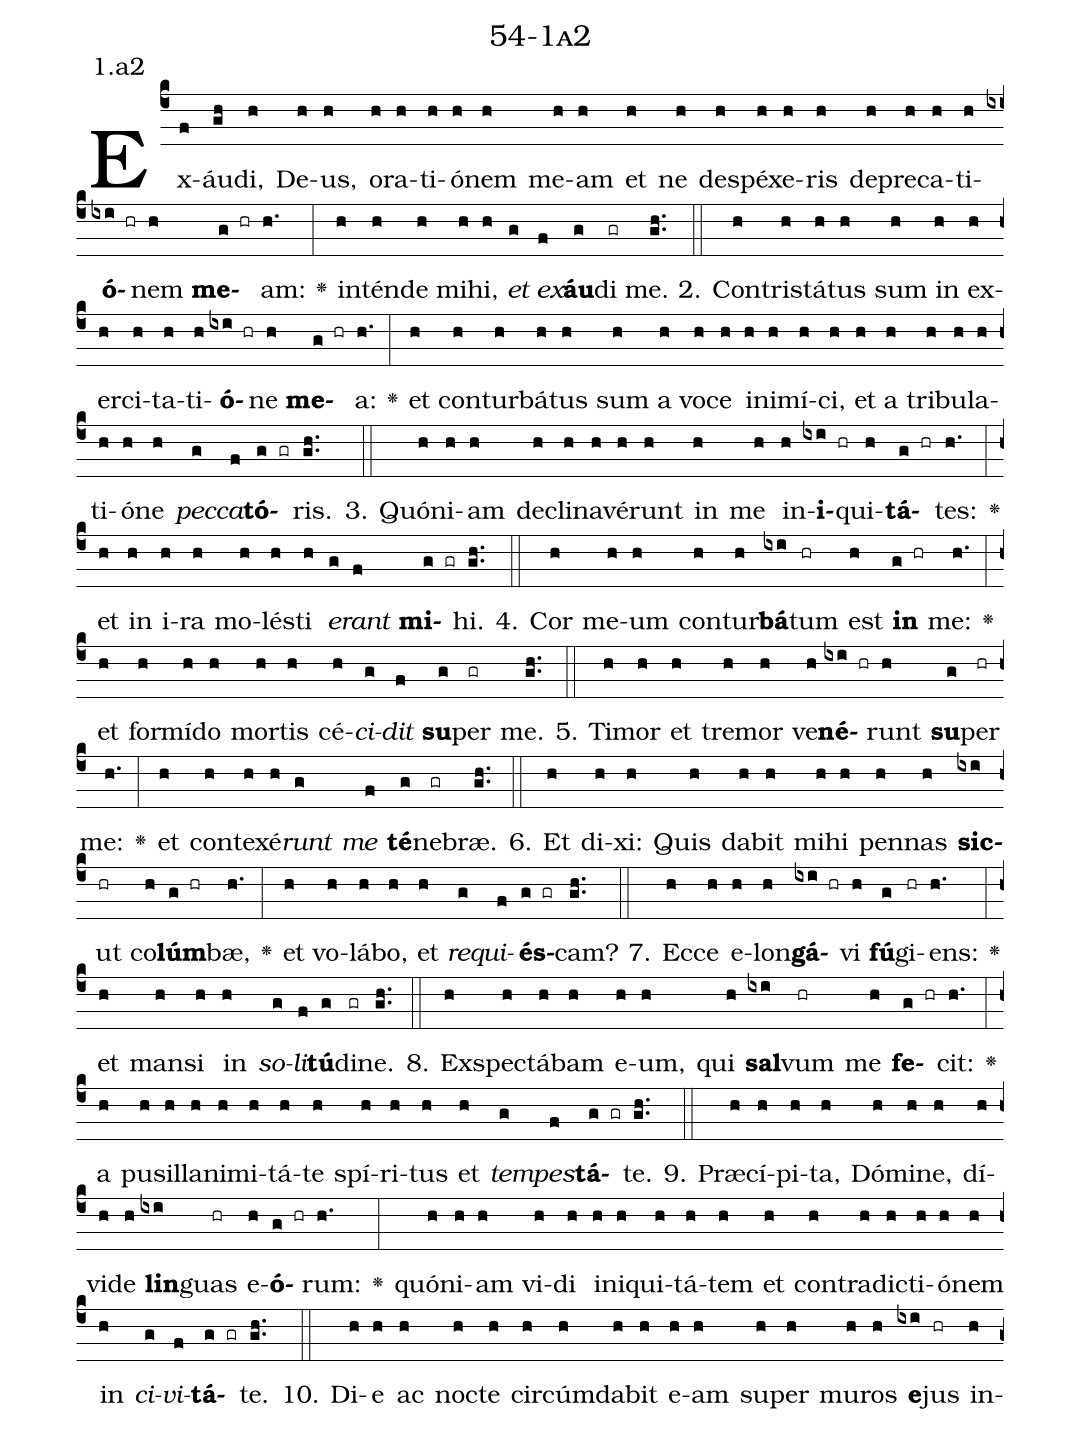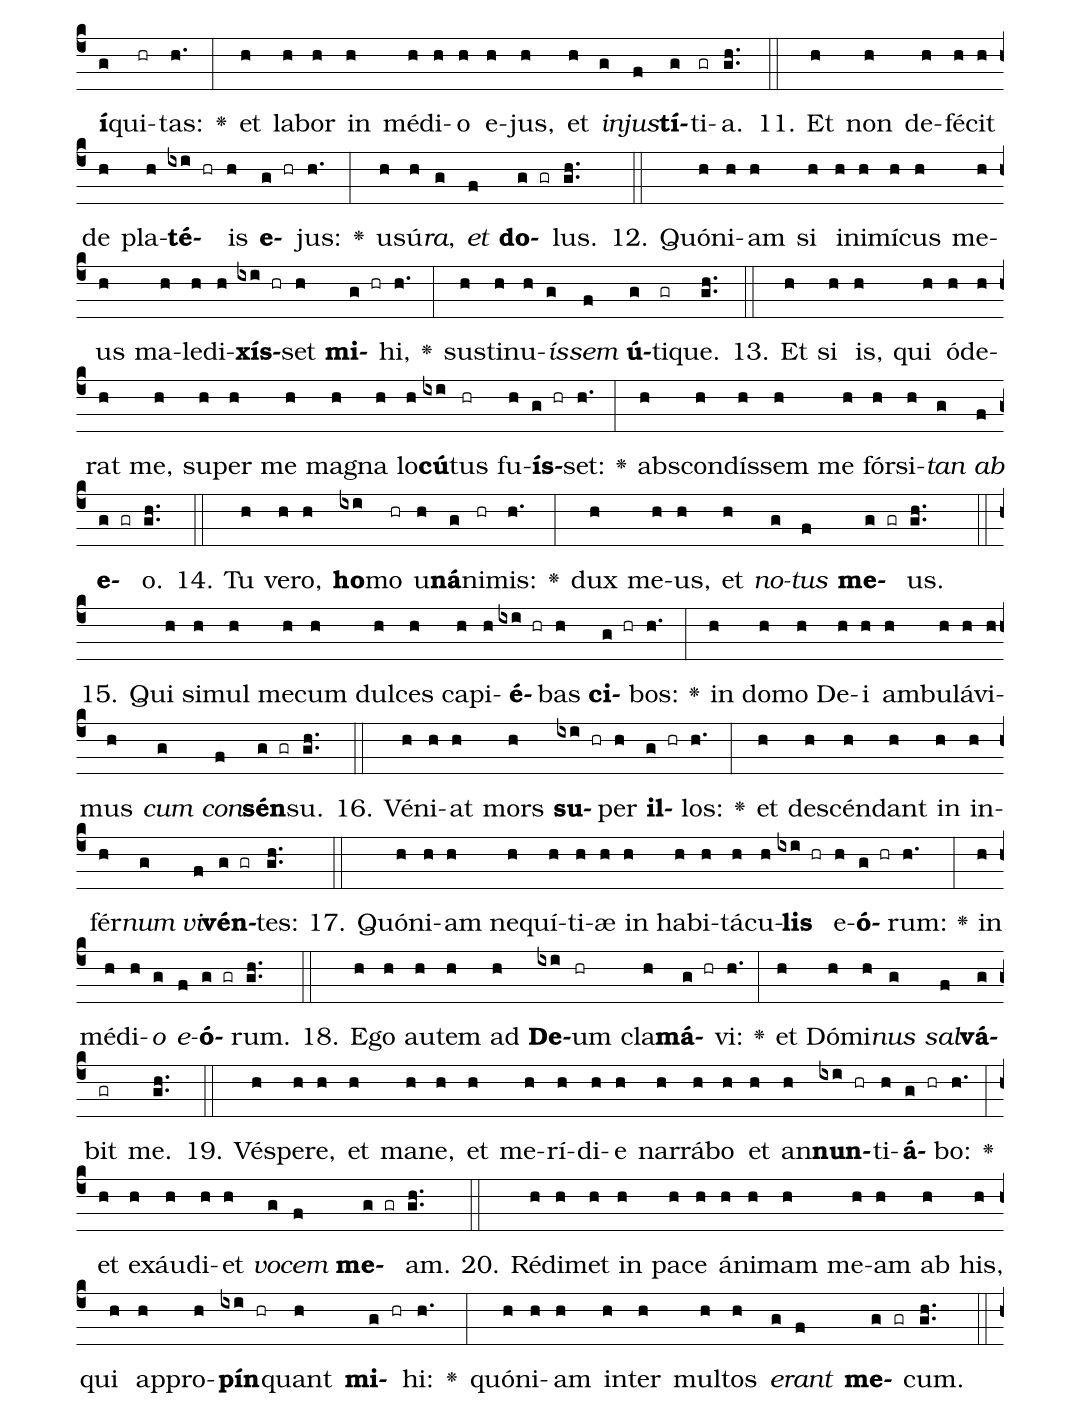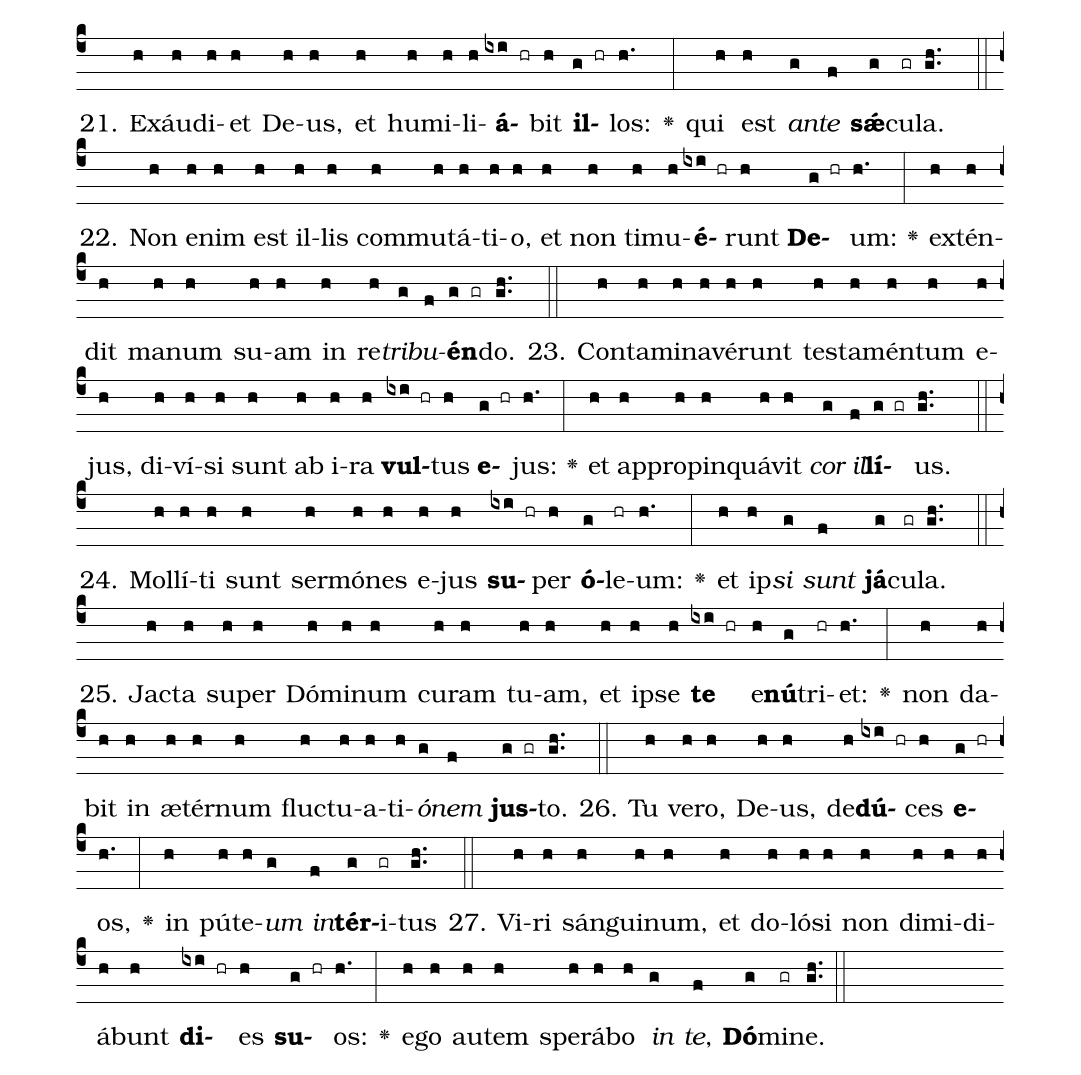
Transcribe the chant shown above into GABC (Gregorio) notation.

name: 54-1a2;
annotation: 1.a2;
%%
(c4)Ex(f)áu(gh)di,(h) De(h)us,(h) o(h)ra(h)ti(h)ó(h)nem(h) me(h)am(h) et(h) ne(h) de(h)spé(h)xe(h)ris(h) de(h)pre(h)ca(h)ti(h)<b>ó</b>(ixi hr)nem(h) <b>me</b>(g hr)am:(h.) <v>\greheightstar</v>(:) in(h)tén(h)de(h) mi(h)hi,(h) <i>et</i>(g) <i>ex</i>(f)<b>áu</b>(g)di(gr) me.(gh..) (::)
2. Con(h)tris(h)tá(h)tus(h) sum(h) in(h) ex(h)er(h)ci(h)ta(h)ti(h)<b>ó</b>(ixi hr)ne(h) <b>me</b>(g hr)a:(h.) <v>\greheightstar</v>(:) et(h) con(h)tur(h)bá(h)tus(h) sum(h) a(h) vo(h)ce(h) in(h)i(h)mí(h)ci,(h) et(h) a(h) tri(h)bu(h)la(h)ti(h)ó(h)ne(h) <i>pec</i>(g)<i>ca</i>(f)<b>tó</b>(g gr)ris.(gh..) (::)
3. Quón(h)i(h)am(h) de(h)cli(h)na(h)vé(h)runt(h) in(h) me(h) in(h)<b>i</b>(ixi hr)qui(h)<b>tá</b>(g hr)tes:(h.) <v>\greheightstar</v>(:) et(h) in(h) i(h)ra(h) mo(h)lés(h)ti(h) <i>e</i>(g)<i>rant</i>(f) <b>mi</b>(g gr)hi.(gh..) (::)
4. Cor(h) me(h)um(h) con(h)tur(h)<b>bá</b>(ixi)tum(hr) est(h) <b>in</b>(g hr) me:(h.) <v>\greheightstar</v>(:) et(h) for(h)mí(h)do(h) mor(h)tis(h) cé(h)<i>ci</i>(g)<i>dit</i>(f) <b>su</b>(g)per(gr) me.(gh..) (::)
5. Ti(h)mor(h) et(h) tre(h)mor(h) ve(h)<b>né</b>(ixi hr)runt(h) <b>su</b>(g)per(hr) me:(h.) <v>\greheightstar</v>(:) et(h) con(h)te(h)xé(h)<i>runt</i>(g) <i>me</i>(f) <b>té</b>(g)ne(gr)bræ.(gh..) (::)
6. Et(h) di(h)xi:(h) Quis(h) da(h)bit(h) mi(h)hi(h) pen(h)nas(h) <b>sic</b>(ixi)ut(hr) co(h)<b>lúm</b>(g hr)bæ,(h.) <v>\greheightstar</v>(:) et(h) vo(h)lá(h)bo,(h) et(h) <i>re</i>(g)<i>qui</i>(f)<b>és</b>(g gr)cam?(gh..) (::)
7. Ec(h)ce(h) e(h)lon(h)<b>gá</b>(ixi hr)vi(h) <b>fú</b>(g)gi(hr)ens:(h.) <v>\greheightstar</v>(:) et(h) man(h)si(h) in(h) <i>so</i>(g)<i>li</i>(f)<b>tú</b>(g)di(gr)ne.(gh..) (::)
8. Ex(h)spec(h)tá(h)bam(h) e(h)um,(h) qui(h) <b>sal</b>(ixi)vum(hr) me(h) <b>fe</b>(g hr)cit:(h.) <v>\greheightstar</v>(:) a(h) pu(h)sil(h)la(h)ni(h)mi(h)tá(h)te(h) spí(h)ri(h)tus(h) et(h) <i>tem</i>(g)<i>pes</i>(f)<b>tá</b>(g gr)te.(gh..) (::)
9. Præ(h)cí(h)pi(h)ta,(h) Dó(h)mi(h)ne,(h) dí(h)vi(h)de(h) <b>lin</b>(ixi)guas(hr) e(h)<b>ó</b>(g hr)rum:(h.) <v>\greheightstar</v>(:) quón(h)i(h)am(h) vi(h)di(h) in(h)i(h)qui(h)tá(h)tem(h) et(h) con(h)tra(h)dic(h)ti(h)ó(h)nem(h) in(h) <i>ci</i>(g)<i>vi</i>(f)<b>tá</b>(g gr)te.(gh..) (::)
10. Di(h)e(h) ac(h) noc(h)te(h) cir(h)cúm(h)da(h)bit(h) e(h)am(h) su(h)per(h) mu(h)ros(h) <b>e</b>(ixi)jus(hr) in(h)<b>í</b>(g)qui(hr)tas:(h.) <v>\greheightstar</v>(:) et(h) la(h)bor(h) in(h) mé(h)di(h)o(h) e(h)jus,(h) et(h) <i>in</i>(g)<i>jus</i>(f)<b>tí</b>(g)ti(gr)a.(gh..) (::)
11. Et(h) non(h) de(h)fé(h)cit(h) de(h) pla(h)<b>té</b>(ixi hr)is(h) <b>e</b>(g hr)jus:(h.) <v>\greheightstar</v>(:) u(h)sú(h)<i>ra</i>,(g) <i>et</i>(f) <b>do</b>(g gr)lus.(gh..) (::)
12. Quón(h)i(h)am(h) si(h) in(h)i(h)mí(h)cus(h) me(h)us(h) ma(h)le(h)di(h)<b>xís</b>(ixi hr)set(h) <b>mi</b>(g hr)hi,(h.) <v>\greheightstar</v>(:) sus(h)ti(h)nu(h)<i>ís</i>(g)<i>sem</i>(f) <b>ú</b>(g)ti(gr)que.(gh..) (::)
13. Et(h) si(h) is,(h) qui(h) ó(h)de(h)rat(h) me,(h) su(h)per(h) me(h) ma(h)gna(h) lo(h)<b>cú</b>(ixi)tus(hr) fu(h)<b>ís</b>(g hr)set:(h.) <v>\greheightstar</v>(:) abs(h)con(h)dís(h)sem(h) me(h) fór(h)si(h)<i>tan</i>(g) <i>ab</i>(f) <b>e</b>(g gr)o.(gh..) (::)
14. Tu(h) ve(h)ro,(h) <b>ho</b>(ixi)mo(hr) u(h)<b>ná</b>(g)ni(hr)mis:(h.) <v>\greheightstar</v>(:) dux(h) me(h)us,(h) et(h) <i>no</i>(g)<i>tus</i>(f) <b>me</b>(g gr)us.(gh..) (::)
15. Qui(h) si(h)mul(h) me(h)cum(h) dul(h)ces(h) ca(h)pi(h)<b>é</b>(ixi hr)bas(h) <b>ci</b>(g hr)bos:(h.) <v>\greheightstar</v>(:) in(h) do(h)mo(h) De(h)i(h) am(h)bu(h)lá(h)vi(h)mus(h) <i>cum</i>(g) <i>con</i>(f)<b>sén</b>(g gr)su.(gh..) (::)
16. Vé(h)ni(h)at(h) mors(h) <b>su</b>(ixi hr)per(h) <b>il</b>(g hr)los:(h.) <v>\greheightstar</v>(:) et(h) de(h)scén(h)dant(h) in(h) in(h)fér(h)<i>num</i>(g) <i>vi</i>(f)<b>vén</b>(g gr)tes:(gh..) (::)
17. Quón(h)i(h)am(h) ne(h)quí(h)ti(h)æ(h) in(h) ha(h)bi(h)tá(h)cu(h)<b>lis</b>(ixi hr) e(h)<b>ó</b>(g hr)rum:(h.) <v>\greheightstar</v>(:) in(h) mé(h)di(h)<i>o</i>(g) <i>e</i>(f)<b>ó</b>(g gr)rum.(gh..) (::)
18. E(h)go(h) au(h)tem(h) ad(h) <b>De</b>(ixi)um(hr) cla(h)<b>má</b>(g hr)vi:(h.) <v>\greheightstar</v>(:) et(h) Dó(h)mi(h)<i>nus</i>(g) <i>sal</i>(f)<b>vá</b>(g)bit(gr) me.(gh..) (::)
19. Vés(h)pe(h)re,(h) et(h) ma(h)ne,(h) et(h) me(h)rí(h)di(h)e(h) nar(h)rá(h)bo(h) et(h) an(h)<b>nun</b>(ixi hr)ti(h)<b>á</b>(g hr)bo:(h.) <v>\greheightstar</v>(:) et(h) ex(h)áu(h)di(h)et(h) <i>vo</i>(g)<i>cem</i>(f) <b>me</b>(g gr)am.(gh..) (::)
20. Réd(h)i(h)met(h) in(h) pa(h)ce(h) á(h)ni(h)mam(h) me(h)am(h) ab(h) his,(h) qui(h) ap(h)pro(h)<b>pín</b>(ixi hr)quant(h) <b>mi</b>(g hr)hi:(h.) <v>\greheightstar</v>(:) quón(h)i(h)am(h) in(h)ter(h) mul(h)tos(h) <i>e</i>(g)<i>rant</i>(f) <b>me</b>(g gr)cum.(gh..) (::)
21. Ex(h)áu(h)di(h)et(h) De(h)us,(h) et(h) hu(h)mi(h)li(h)<b>á</b>(ixi hr)bit(h) <b>il</b>(g hr)los:(h.) <v>\greheightstar</v>(:) qui(h) est(h) <i>an</i>(g)<i>te</i>(f) <b>sǽ</b>(g)cu(gr)la.(gh..) (::)
22. Non(h) e(h)nim(h) est(h) il(h)lis(h) com(h)mu(h)tá(h)ti(h)o,(h) et(h) non(h) ti(h)mu(h)<b>é</b>(ixi hr)runt(h) <b>De</b>(g hr)um:(h.) <v>\greheightstar</v>(:) ex(h)tén(h)dit(h) ma(h)num(h) su(h)am(h) in(h) re(h)<i>tri</i>(g)<i>bu</i>(f)<b>én</b>(g gr)do.(gh..) (::)
23. Con(h)ta(h)mi(h)na(h)vé(h)runt(h) tes(h)ta(h)mén(h)tum(h) e(h)jus,(h) di(h)ví(h)si(h) sunt(h) ab(h) i(h)ra(h) <b>vul</b>(ixi hr)tus(h) <b>e</b>(g hr)jus:(h.) <v>\greheightstar</v>(:) et(h) ap(h)pro(h)pin(h)quá(h)vit(h) <i>cor</i>(g) <i>il</i>(f)<b>lí</b>(g gr)us.(gh..) (::)
24. Mol(h)lí(h)ti(h) sunt(h) ser(h)mó(h)nes(h) e(h)jus(h) <b>su</b>(ixi hr)per(h) <b>ó</b>(g)le(hr)um:(h.) <v>\greheightstar</v>(:) et(h) ip(h)<i>si</i>(g) <i>sunt</i>(f) <b>já</b>(g)cu(gr)la.(gh..) (::)
25. Jac(h)ta(h) su(h)per(h) Dó(h)mi(h)num(h) cu(h)ram(h) tu(h)am,(h) et(h) ip(h)se(h) <b>te</b>(ixi hr) e(h)<b>nú</b>(g)tri(hr)et:(h.) <v>\greheightstar</v>(:) non(h) da(h)bit(h) in(h) æ(h)tér(h)num(h) fluc(h)tu(h)a(h)ti(h)<i>ó</i>(g)<i>nem</i>(f) <b>jus</b>(g gr)to.(gh..) (::)
26. Tu(h) ve(h)ro,(h) De(h)us,(h) de(h)<b>dú</b>(ixi hr)ces(h) <b>e</b>(g hr)os,(h.) <v>\greheightstar</v>(:) in(h) pú(h)te(h)<i>um</i>(g) <i>in</i>(f)<b>tér</b>(g)i(gr)tus(gh..) (::)
27. Vi(h)ri(h) sán(h)gui(h)num,(h) et(h) do(h)ló(h)si(h) non(h) di(h)mi(h)di(h)á(h)bunt(h) <b>di</b>(ixi hr)es(h) <b>su</b>(g hr)os:(h.) <v>\greheightstar</v>(:) e(h)go(h) au(h)tem(h) spe(h)rá(h)bo(h) <i>in</i>(g) <i>te</i>,(f) <b>Dó</b>(g)mi(gr)ne.(gh..) (::)
